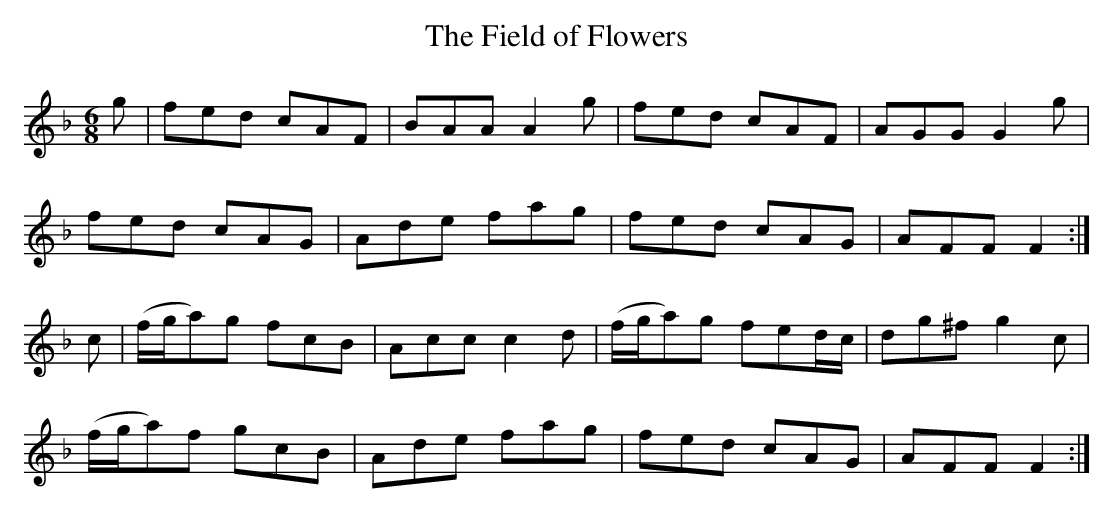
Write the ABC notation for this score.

X:1
T: The Field of Flowers
M: 6/8
L: 1/8
K: F
g|fed cAF|BAA A2g|fed cAF|AGG G2g|
fed cAG|Ade fag|fed cAG|AFF F2:|
c|(f/g/a)g fcB|Acc c2d|(f/g/a)g fed/c/|dg^f g2c|
(f/g/a)f gcB|Ade fag|fed cAG|AFF F2:|
